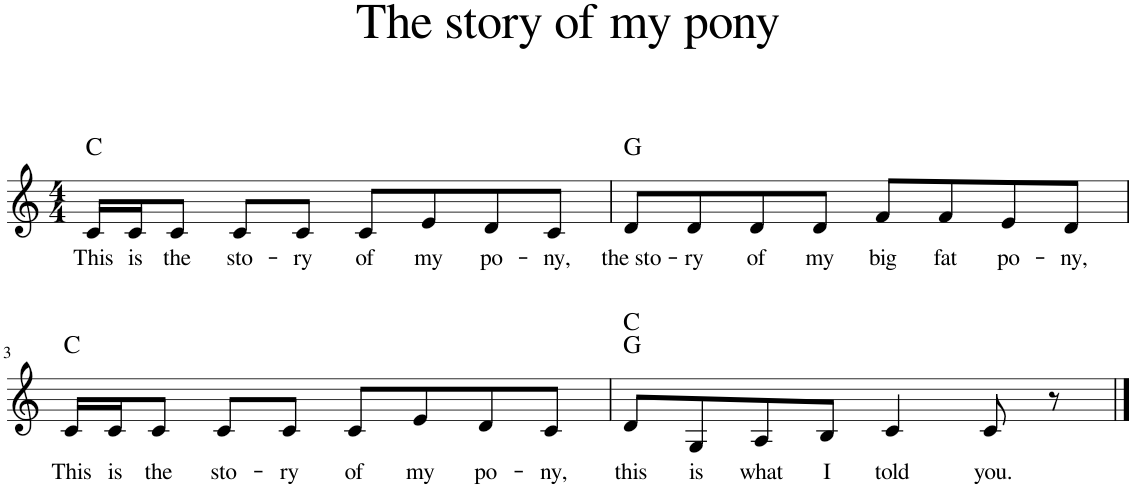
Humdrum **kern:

**kern	**text	**harte
*part1	*part1	*part1
*staff1	*staff1	*
*I"Voice	*	*
*clefG2	*	*
*k[]	*	*
*M4/4	*	*
=1	=1	=1
!	!LO:LY:b	!
16c/LL	This	C:maj
!	!LO:LY:b	!
16c/J	is	.
!	!LO:LY:b	!
8c/J	the	.
!	!LO:LY:b	!
8c/L	sto-	.
!	!LO:LY:b	!
8c/J	-ry	.
!	!LO:LY:b	!
8c/L	of	.
!	!LO:LY:b	!
8e/	my	.
!	!LO:LY:b	!
8d/	po-	.
!	!LO:LY:b	!
8c/J	-ny,	.
=2	=2	=2
!	!LO:LY:b	!
8d/L	the sto-	G:maj
!	!LO:LY:b	!
8d/	-ry	.
!	!LO:LY:b	!
8d/	of	.
!	!LO:LY:b	!
8d/J	my	.
!	!LO:LY:b	!
8f/L	big	.
!	!LO:LY:b	!
8f/	fat	.
!	!LO:LY:b	!
8e/	po-	.
!	!LO:LY:b	!
8d/J	-ny,	.
!!LO:LB:g=z
=3	=3	=3
!	!LO:LY:b	!
16c/LL	This	C:maj
!	!LO:LY:b	!
16c/J	is	.
!	!LO:LY:b	!
8c/J	the	.
!	!LO:LY:b	!
8c/L	sto-	.
!	!LO:LY:b	!
8c/J	-ry	.
!	!LO:LY:b	!
8c/L	of	.
!	!LO:LY:b	!
8e/	my	.
!	!LO:LY:b	!
8d/	po-	.
!	!LO:LY:b	!
8c/J	-ny,	.
=4	=4	=4
!	!LO:LY:b	!
8d/L	this	G:maj C:maj
!	!LO:LY:b	!
8G/	is	.
!	!LO:LY:b	!
8A/	what	.
!	!LO:LY:b	!
8B/J	I	.
!	!LO:LY:b	!
4c/	told	.
!	!LO:LY:b	!
8c/	you.	.
8r	.	.
==	==	==
*-	*-	*-
